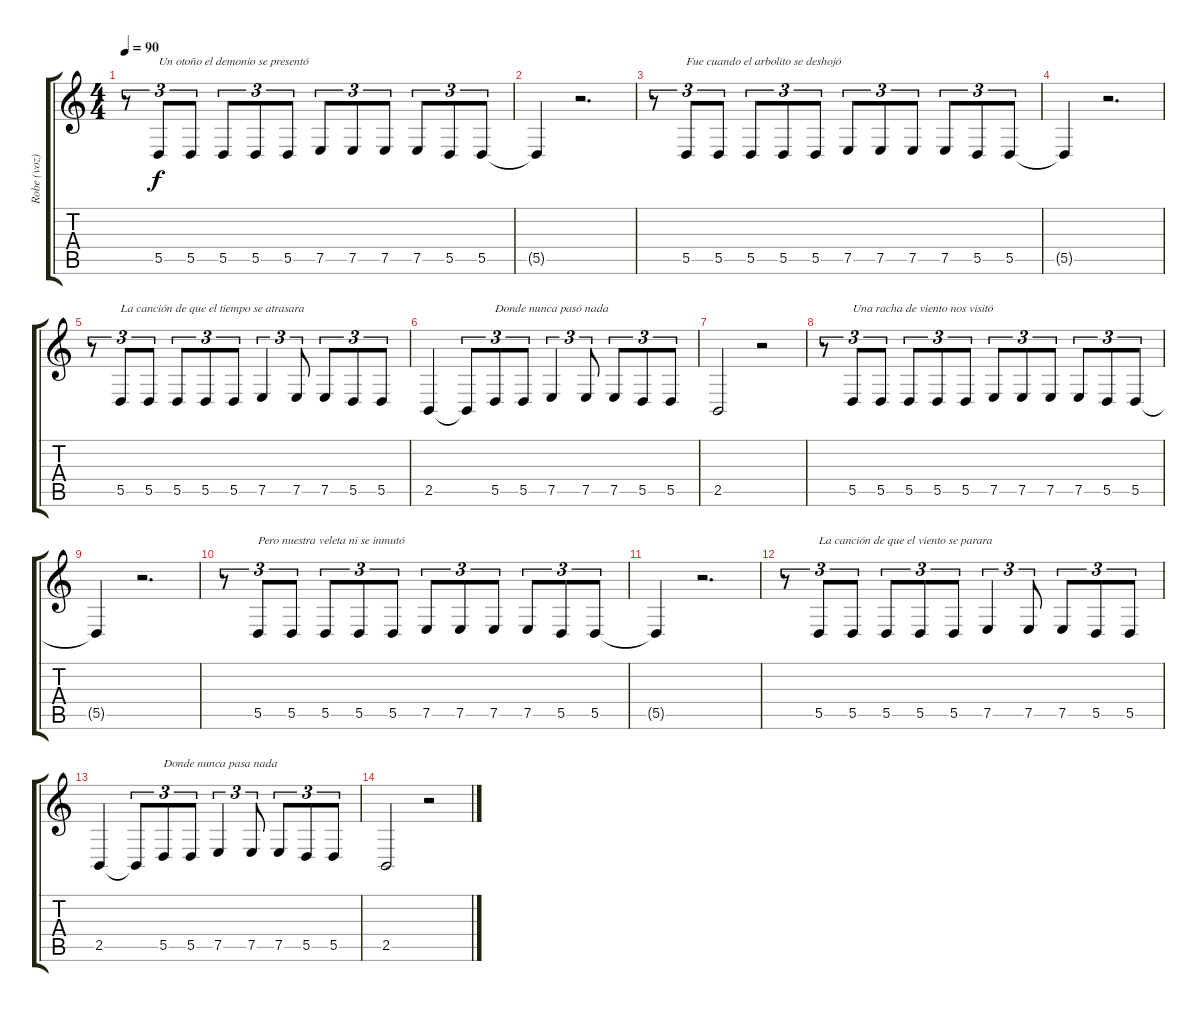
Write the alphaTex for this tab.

\track ("Robe (voz)" "Robe (voz)") {instrument cello}
\staff {score tabs}
\tuning (E4 B3 G3 D3 A2 E2) {hide}
\ts (4 4)
\tempo 90
\clef g2
\ks c
r.8{tu (3 2) dy f} 5.5.8{tu (3 2) txt "Un otoño el demonio se presentó"} 5.5.8{tu (3 2)} 5.5.8{tu (3 2)} 5.5.8{tu (3 2)} 5.5.8{tu (3 2)} 7.5.8{tu (3 2)} 7.5.8{tu (3 2)} 7.5.8{tu (3 2)} 7.5.8{tu (3 2)} 5.5.8{tu (3 2)} 5.5.8{tu (3 2)} |
5.5{t}.4 r.2{d} |
r.8{tu (3 2)} 5.5.8{tu (3 2) txt "Fue cuando el arbolito se deshojó"} 5.5.8{tu (3 2)} 5.5.8{tu (3 2)} 5.5.8{tu (3 2)} 5.5.8{tu (3 2)} 7.5.8{tu (3 2)} 7.5.8{tu (3 2)} 7.5.8{tu (3 2)} 7.5.8{tu (3 2)} 5.5.8{tu (3 2)} 5.5.8{tu (3 2)} |
5.5{t}.4 r.2{d} |
r.8{tu (3 2)} 5.5.8{tu (3 2) txt "La canción de que el tiempo se atrasara"} 5.5.8{tu (3 2)} 5.5.8{tu (3 2)} 5.5.8{tu (3 2)} 5.5.8{tu (3 2)} 7.5.4{tu (3 2)} 7.5.8{tu (3 2)} 7.5.8{tu (3 2)} 5.5.8{tu (3 2)} 5.5.8{tu (3 2)} |
2.5.4 2.5{t}.8{tu (3 2)} 5.5.8{tu (3 2) txt "Donde nunca pasó nada"} 5.5.8{tu (3 2)} 7.5.4{tu (3 2)} 7.5.8{tu (3 2)} 7.5.8{tu (3 2)} 5.5.8{tu (3 2)} 5.5.8{tu (3 2)} |
2.5.2 r.2 |
r.8{tu (3 2)} 5.5.8{tu (3 2) txt "Una racha de viento nos visitó"} 5.5.8{tu (3 2)} 5.5.8{tu (3 2)} 5.5.8{tu (3 2)} 5.5.8{tu (3 2)} 7.5.8{tu (3 2)} 7.5.8{tu (3 2)} 7.5.8{tu (3 2)} 7.5.8{tu (3 2)} 5.5.8{tu (3 2)} 5.5.8{tu (3 2)} |
5.5{t}.4 r.2{d} |
r.8{tu (3 2)} 5.5.8{tu (3 2) txt "Pero nuestra veleta ni se inmutó"} 5.5.8{tu (3 2)} 5.5.8{tu (3 2)} 5.5.8{tu (3 2)} 5.5.8{tu (3 2)} 7.5.8{tu (3 2)} 7.5.8{tu (3 2)} 7.5.8{tu (3 2)} 7.5.8{tu (3 2)} 5.5.8{tu (3 2)} 5.5.8{tu (3 2)} |
5.5{t}.4 r.2{d} |
r.8{tu (3 2)} 5.5.8{tu (3 2) txt "La canción de que el viento se parara"} 5.5.8{tu (3 2)} 5.5.8{tu (3 2)} 5.5.8{tu (3 2)} 5.5.8{tu (3 2)} 7.5.4{tu (3 2)} 7.5.8{tu (3 2)} 7.5.8{tu (3 2)} 5.5.8{tu (3 2)} 5.5.8{tu (3 2)} |
2.5.4 2.5{t}.8{tu (3 2)} 5.5.8{tu (3 2) txt "Donde nunca pasa nada"} 5.5.8{tu (3 2)} 7.5.4{tu (3 2)} 7.5.8{tu (3 2)} 7.5.8{tu (3 2)} 5.5.8{tu (3 2)} 5.5.8{tu (3 2)} |
2.5.2 r.2
